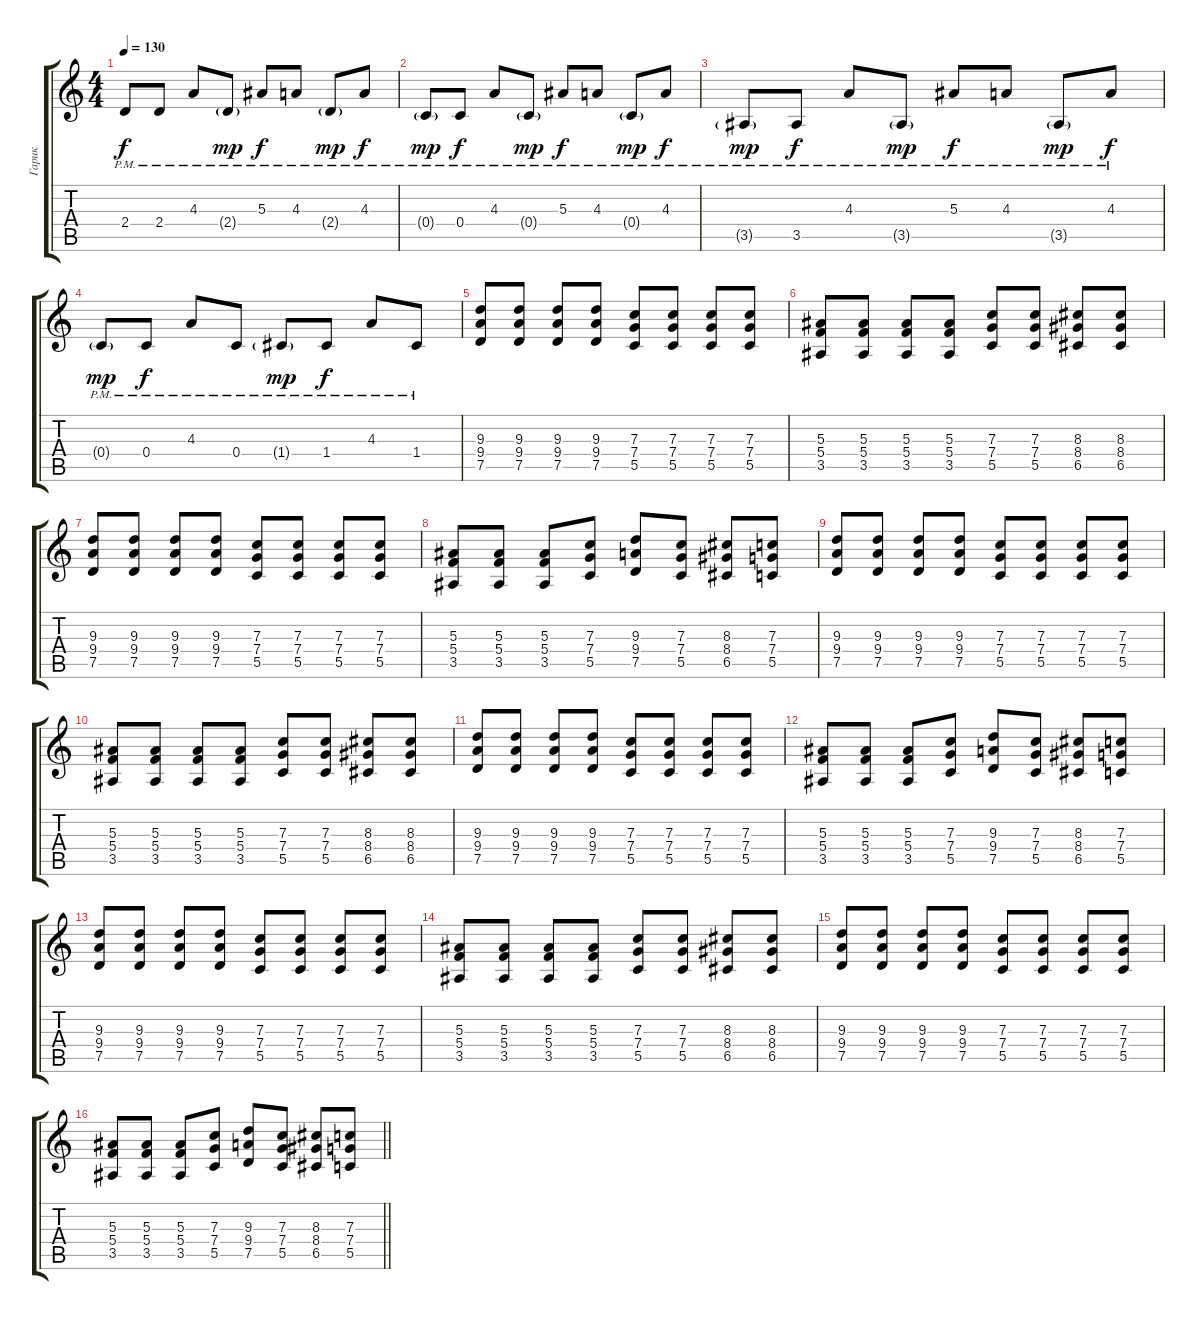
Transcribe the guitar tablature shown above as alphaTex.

\track ("Гарик" "Гарик") {instrument distortionguitar}
\staff {score tabs}
\tuning (D4 A3 F3 C3 G2 C2) {hide}
\ts (4 4)
\tempo 130
\clef g2
\ks c
2.4{pm}.8{dy f} 2.4{pm}.8 4.3{pm}.8 2.4{g pm}.8{dy mp} 5.3{pm}.8{dy f} 4.3{pm}.8 2.4{g pm}.8{dy mp} 4.3{pm}.8{dy f} |
0.4{g pm}.8{dy mp} 0.4{pm}.8{dy f} 4.3{pm}.8 0.4{g pm}.8{dy mp} 5.3{pm}.8{dy f} 4.3{pm}.8 0.4{g pm}.8{dy mp} 4.3{pm}.8{dy f} |
3.5{g pm}.8{dy mp} 3.5{pm}.8{dy f} 4.3{pm}.8 3.5{g pm}.8{dy mp} 5.3{pm}.8{dy f} 4.3{pm}.8 3.5{g pm}.8{dy mp} 4.3{pm}.8{dy f} |
0.4{g pm}.8{dy mp} 0.4{pm}.8{dy f} 4.3{pm}.8 0.4{pm}.8 1.4{g pm}.8{dy mp} 1.4{pm}.8{dy f} 4.3{pm}.8 1.4{pm}.8 |
(9.3 9.4 7.5).8 (9.3 9.4 7.5).8 (9.3 9.4 7.5).8 (9.3 9.4 7.5).8 (7.3 7.4 5.5).8 (7.3 7.4 5.5).8 (7.3 7.4 5.5).8 (7.3 7.4 5.5).8 |
(5.3 5.4 3.5).8 (5.3 5.4 3.5).8 (5.3 5.4 3.5).8 (5.3 5.4 3.5).8 (7.3 7.4 5.5).8 (7.3 7.4 5.5).8 (8.3 8.4 6.5).8 (8.3 8.4 6.5).8 |
(9.3 9.4 7.5).8 (9.3 9.4 7.5).8 (9.3 9.4 7.5).8 (9.3 9.4 7.5).8 (7.3 7.4 5.5).8 (7.3 7.4 5.5).8 (7.3 7.4 5.5).8 (7.3 7.4 5.5).8 |
(5.3 5.4 3.5).8 (5.3 5.4 3.5).8 (5.3 5.4 3.5).8 (7.3 7.4 5.5).8 (9.3 9.4 7.5).8 (7.3 7.4 5.5).8 (8.3 8.4 6.5).8 (7.3 7.4 5.5).8 |
(9.3 9.4 7.5).8 (9.3 9.4 7.5).8 (9.3 9.4 7.5).8 (9.3 9.4 7.5).8 (7.3 7.4 5.5).8 (7.3 7.4 5.5).8 (7.3 7.4 5.5).8 (7.3 7.4 5.5).8 |
(5.3 5.4 3.5).8 (5.3 5.4 3.5).8 (5.3 5.4 3.5).8 (5.3 5.4 3.5).8 (7.3 7.4 5.5).8 (7.3 7.4 5.5).8 (8.3 8.4 6.5).8 (8.3 8.4 6.5).8 |
(9.3 9.4 7.5).8 (9.3 9.4 7.5).8 (9.3 9.4 7.5).8 (9.3 9.4 7.5).8 (7.3 7.4 5.5).8 (7.3 7.4 5.5).8 (7.3 7.4 5.5).8 (7.3 7.4 5.5).8 |
(5.3 5.4 3.5).8 (5.3 5.4 3.5).8 (5.3 5.4 3.5).8 (7.3 7.4 5.5).8 (9.3 9.4 7.5).8 (7.3 7.4 5.5).8 (8.3 8.4 6.5).8 (7.3 7.4 5.5).8 |
(9.3 9.4 7.5).8 (9.3 9.4 7.5).8 (9.3 9.4 7.5).8 (9.3 9.4 7.5).8 (7.3 7.4 5.5).8 (7.3 7.4 5.5).8 (7.3 7.4 5.5).8 (7.3 7.4 5.5).8 |
(5.3 5.4 3.5).8 (5.3 5.4 3.5).8 (5.3 5.4 3.5).8 (5.3 5.4 3.5).8 (7.3 7.4 5.5).8 (7.3 7.4 5.5).8 (8.3 8.4 6.5).8 (8.3 8.4 6.5).8 |
(9.3 9.4 7.5).8 (9.3 9.4 7.5).8 (9.3 9.4 7.5).8 (9.3 9.4 7.5).8 (7.3 7.4 5.5).8 (7.3 7.4 5.5).8 (7.3 7.4 5.5).8 (7.3 7.4 5.5).8 |
\barLineRight lightlight
(5.3 5.4 3.5).8 (5.3 5.4 3.5).8 (5.3 5.4 3.5).8 (7.3 7.4 5.5).8 (9.3 9.4 7.5).8 (7.3 7.4 5.5).8 (8.3 8.4 6.5).8 (7.3 7.4 5.5).8
